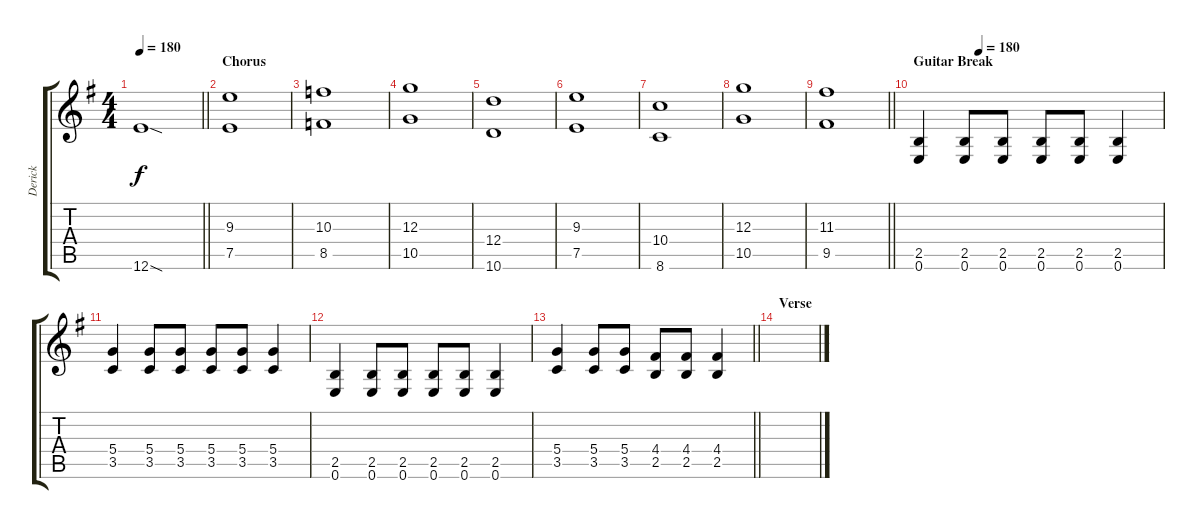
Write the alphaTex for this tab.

\track ("Derick" "Derick") {instrument distortionguitar}
\staff {score tabs}
\tuning (E4 B3 G3 D3 A2 E2) {hide}
\ts (4 4)
\tempo 180
\clef g2
\barLineRight lightlight
\ks g
12.6{sod}.1{dy f} |
\section ("" "Chorus")
(9.3 7.5).1 |
(10.3 8.5).1 |
(12.3 10.5).1 |
(12.4 10.6).1 |
(9.3 7.5).1 |
(10.4 8.6).1 |
(12.3 10.5).1 |
\barLineRight lightlight
(11.3 9.5).1 |
\section ("" "Guitar Break")
\tempo (180 0.25)
(2.5 0.6).4 (2.5 0.6).8 (2.5 0.6).8 (2.5 0.6).8 (2.5 0.6).8 (2.5 0.6).4 |
(5.4 3.5).4 (5.4 3.5).8 (5.4 3.5).8 (5.4 3.5).8 (5.4 3.5).8 (5.4 3.5).4 |
(2.5 0.6).4 (2.5 0.6).8 (2.5 0.6).8 (2.5 0.6).8 (2.5 0.6).8 (2.5 0.6).4 |
\barLineRight lightlight
(5.4 3.5).4 (5.4 3.5).8 (5.4 3.5).8 (4.4 2.5).8 (4.4 2.5).8 (4.4 2.5).4 |
\section ("" "Verse")
